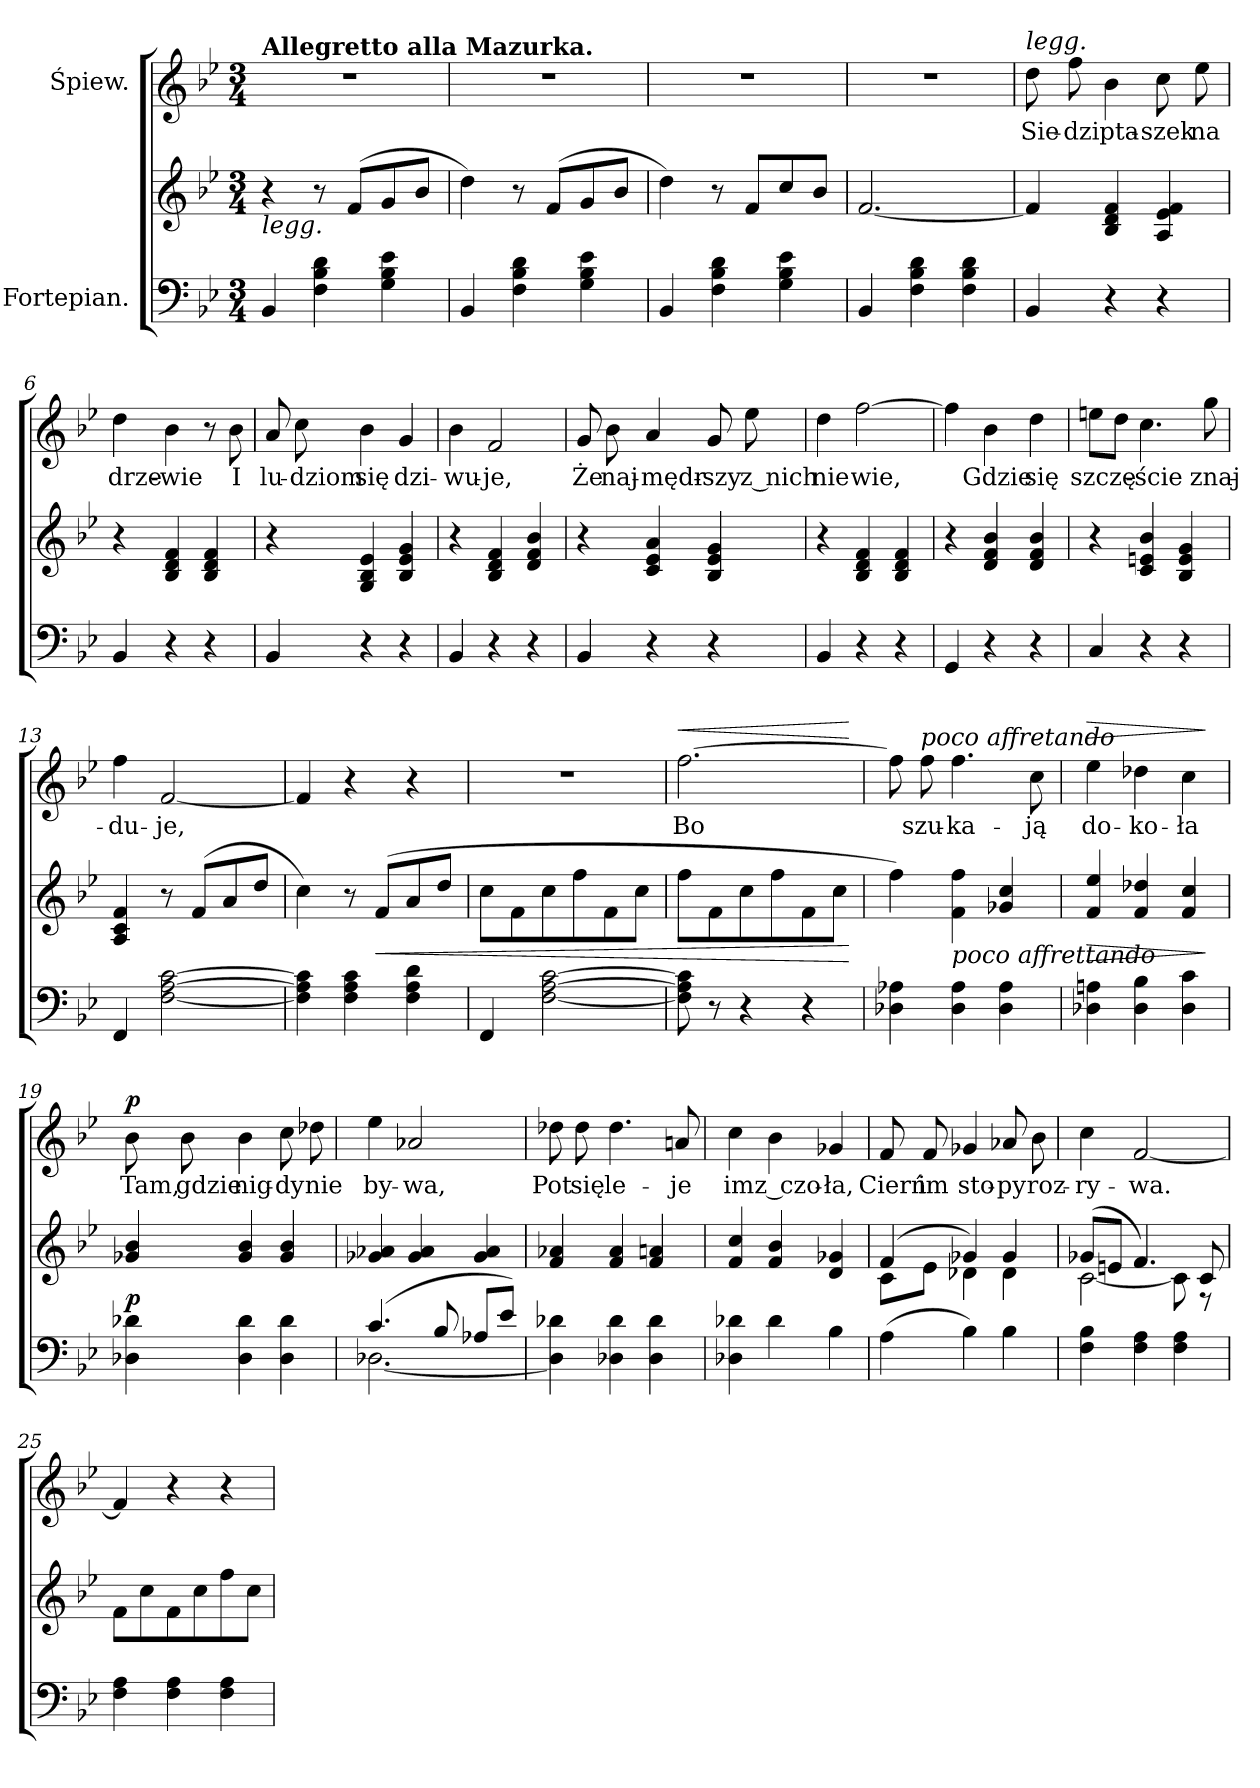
**kern	**kern	**dynam	**kern	**text	**dynam
*part2	*part2	*part2	*part1	*part1	*part1
*staff3	*staff2	*staff2/3	*staff1	*staff1	*staff1
*I"Fortepian.	*	*	*I"Śpiew.	*	*
*clefF4	*clefG2	*	*clefG2	*	*
*k[b-e-]	*k[b-e-]	*	*k[b-e-]	*	*
*B-:	*B-:	*	*B-:	*	*
*M3/4	*M3/4	*	*M3/4	*	*
=1	=1	=1	=1	=1	=1
!	!	!	!LO:TX:a:B:t=Allegretto alla Mazurka.	!	!
!	!LO:TX:b:i:t=legg.	!	!	!	!
4BB-/	4r	.	2.r	.	.
4F\ 4B-\ 4d\	8r	.	.	.	.
.	(8f/L	.	.	.	.
4G\ 4B-\ 4e-\	8g/	.	.	.	.
.	8b-/J	.	.	.	.
=2	=2	=2	=2	=2	=2
4BB-/	4dd\)	.	2.r	.	.
4F\ 4B-\ 4d\	8r	.	.	.	.
.	(8f/L	.	.	.	.
4G\ 4B-\ 4e-\	8g/	.	.	.	.
.	8b-/J	.	.	.	.
=3	=3	=3	=3	=3	=3
4BB-/	4dd\)	.	2.r	.	.
4F\ 4B-\ 4d\	8r	.	.	.	.
.	8f/L	.	.	.	.
4G\ 4B-\ 4e-\	8cc/	.	.	.	.
.	8b-/J	.	.	.	.
=4	=4	=4	=4	=4	=4
4BB-/	[2.f/	.	2.r	.	.
4F\ 4B-\ 4d\	.	.	.	.	.
4F\ 4B-\ 4d\	.	.	.	.	.
=5	=5	=5	=5	=5	=5
!	!	!	!LO:TX:a:i:t=legg.	!	!
4BB-/	4f/]	.	8dd\	Sie-	.
.	.	.	8ff\	-dzi	.
4r	4B-/ 4d/ 4f/	.	4b-\	pta-	.
4r	4A/ 4e-/ 4f/	.	8cc\	-szek	.
.	.	.	8ee-\	na	.
=6	=6	=6	=6	=6	=6
4BB-/	4r	.	4dd\	drze-	.
4r	4B-/ 4d/ 4f/	.	4b-\	-wie	.
4r	4B-/ 4d/ 4f/	.	8r	.	.
.	.	.	8b-\	I	.
=7	=7	=7	=7	=7	=7
4BB-/	4r	.	8a/	lu-	.
.	.	.	8cc\	-dziom	.
4r	4G/ 4B-/ 4e-/	.	4b-\	się	.
4r	4B-/ 4e-/ 4g/	.	4g/	dzi-	.
=8	=8	=8	=8	=8	=8
4BB-/	4r	.	4b-\	-wu-	.
4r	4B-/ 4d/ 4f/	.	2f/	-je,	.
4r	4d/ 4f/ 4b-/	.	.	.	.
=9	=9	=9	=9	=9	=9
4BB-/	4r	.	8g/	Że	.
.	.	.	8b-\	naj-	.
4r	4c/ 4e-/ 4a/	.	4a/	-mędr-	.
4r	4B-/ 4e-/ 4g/	.	8g/	-szy	.
.	.	.	8ee-\	z nich	.
=10	=10	=10	=10	=10	=10
4BB-/	4r	.	4dd\	nie	.
4r	4B-/ 4d/ 4f/	.	[2ff\	wie,	.
4r	4B-/ 4d/ 4f/	.	.	.	.
=11	=11	=11	=11	=11	=11
4GG/	4r	.	4ff\]	.	.
4r	4d/ 4f/ 4b-/	.	4b-\	Gdzie	.
4r	4d/ 4f/ 4b-/	.	4dd\	się	.
=12	=12	=12	=12	=12	=12
4C/	4r	.	8een\L	szczę-	.
.	.	.	8dd\J	.	.
4r	4c/ 4en/ 4b-/	.	4.cc\	-ście	.
4r	4B-/ 4e/ 4g/	.	.	.	.
.	.	.	8gg\	znaj-	.
=13	=13	=13	=13	=13	=13
4FF/	4A/ 4c/ 4f/	.	4ff\	-du-	.
[2F\ [2A\ [2c\	8r	.	[2f/	-je,	.
.	(8f/L	.	.	.	.
.	8a/	.	.	.	.
.	8dd/J	.	.	.	.
=14	=14	=14	=14	=14	=14
4F]\ 4A]\ 4c]\	4cc\)	.	4f/]	.	.
4F\ 4A\ 4c\	8r	.	4r	.	.
.	(8f/L	<	.	.	.
4F\ 4A\ 4d\	8a/	.	4r	.	.
.	8dd/J	.	.	.	.
=15	=15	=15	=15	=15	=15
4FF/	8cc\L	.	2.r	.	.
.	8f\	.	.	.	.
[2F\ [2A\ [2c\	8cc\	.	.	.	.
.	8ff\	.	.	.	.
.	8f\	.	.	.	.
.	8cc\J	.	.	.	.
=16	=16	=16	=16	=16	=16
!	!	!	!	!	!LO:HP:a
8F]\ 8A]\ 8c]\	8ff\L	.	[2.ff\	Bo	<
8r	8f\	.	.	.	.
4r	8cc\	.	.	.	.
.	8ff\	.	.	.	.
4r	8f\	.	.	.	.
.	8cc\J	.	.	.	.
.	.	[	.	.	[
=17	=17	=17	=17	=17	=17
4D-X\ 4A-X\	4ff\)	.	8ff\]	.	.
!	!	!	!LO:TX:a:i:t=poco affretando	!	!
.	.	.	8ff\	szu-	.
!	!LO:TX:b:i:t=poco affrettando	!	!	!	!
4D-\ 4A-\	4f\ 4ff\	.	4.ff\	-ka-	.
4D-\ 4A-\	4g-X/ 4cc/	.	.	.	.
.	.	.	8cc\	-ją	.
=18	=18	=18	=18	=18	=18
!	!	!	!	!	!LO:HP:a
4D-X\ 4An\	4f/ 4ee-/	>	4ee-\	do-	>
4D-\ 4B-\	4f/ 4dd-X/	.	4dd-X\	-ko-	.
4D-\ 4c\	4f/ 4cc/	.	4cc\	-ła	.
.	.	]	.	.	]
=19	=19	=19	=19	=19	=19
!	!	!	!	!	!LO:DY:a
4D-X\ 4d-X\	4g-X/ 4b-/	p	8b-\	Tam,	p
.	.	.	8b-\	gdzie	.
4D-\ 4d-\	4g-/ 4b-/	.	4b-\	nig-	.
4D-\ 4d-\	4g-/ 4b-/	.	8cc\	-dy	.
.	.	.	8dd-X\	nie	.
=20	=20	=20	=20	=20	=20
*^	*	*	*	*	*
(4.c/	[2.D-X\	4g-X/ 4a-X/	.	4ee-\	by-	.
.	.	4g-/ 4a-/	.	2a-X/	-wa,	.
8B-/	.	.	.	.	.	.
8A-X/L	.	4g-/ 4a-/	.	.	.	.
8e-/J)	.	.	.	.	.	.
*v	*v	*	*	*	*	*
=21	=21	=21	=21	=21	=21
4D-]\ 4d-X\	4f/ 4a-X/	.	8dd-X\	Pot	.
.	.	.	8dd-\	się	.
4D-X\ 4d-\	4f/ 4a-/	.	4.dd-\	le-	.
4D-\ 4d-\	4f/ 4an/	.	.	.	.
.	.	.	8an/	-je	.
=22	=22	=22	=22	=22	=22
4D-X\ 4d-X\	4f/ 4cc/	.	4cc\	im	.
4d-\	4f/ 4b-/	.	4b-\	z czo-	.
4B-\	4d/ 4g-X/	.	4g-X/	-ła,	.
=23	=23	=23	=23	=23	=23
*	*^	*	*	*	*
(4A\	(4f/	8c\L	.	8f/	Cierń	.
.	.	8e-\J	.	8f/	im	.
4B-\)	4g-X/)	4d-X\	.	4g-X/	sto-	.
4B-\	4g-/	4d-\	.	8a-X/	-py	.
.	.	.	.	8b-\	roz-	.
=24	=24	=24	=24	=24	=24	=24
4F\ 4B-\	(8g-X/L	[2c\	.	4cc\	-ry-	.
.	8en/J	.	.	.	.	.
4F\ 4A\	4.f/)	.	.	[2f/	-wa.	.
4F\ 4A\	.	8c\]	.	.	.	.
.	8c/	8r	.	.	.	.
*	*v	*v	*	*	*	*
=25	=25	=25	=25	=25	=25
4F\ 4A\	8f\L	.	4f/]	.	.
.	8cc\	.	.	.	.
4F\ 4A\	8f\	.	4r	.	.
.	8cc\	.	.	.	.
4F\ 4A\	8ff\	.	4r	.	.
.	8cc\J	.	.	.	.
=	=	=	=	=	=
*-	*-	*-	*-	*-	*-
